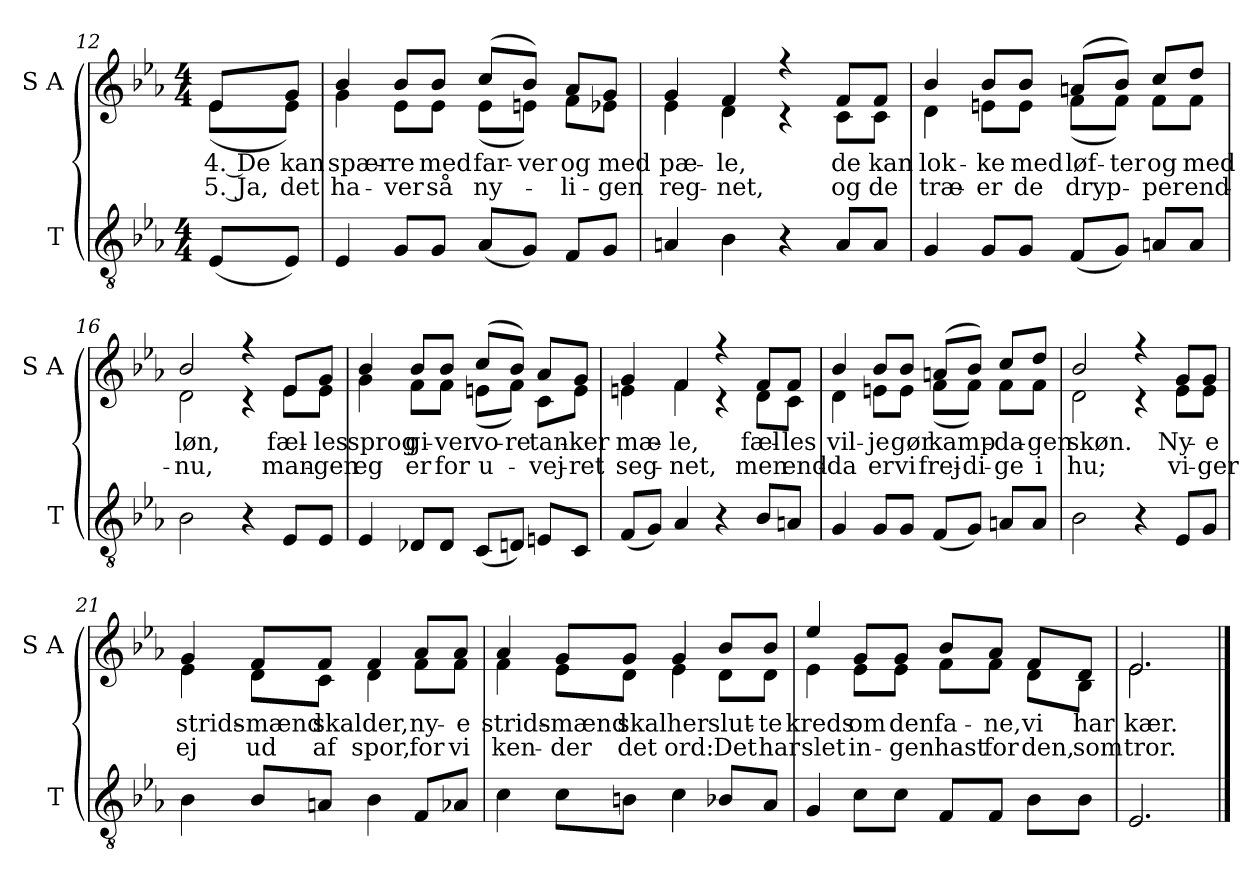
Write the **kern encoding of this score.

**kern	**kern	**text	**text
*part2	*part1	*part1	*part1
*staff2	*staff1	*staff1	*staff1
*I"T	*I"S A	*	*
*I'T	*I'S A	*	*
!!LO:LB:g=z
*clefGv2	*clefG2	*	*
*k[b-e-a-]	*k[b-e-a-]	*	*
*M4/4	*M4/4	*	*
=12X1	=12X1	=12X1	=12X1
!	!	!LO:LY:b	!LO:LY:b
*	*^	*	*
(<8E-/L	8e-/L	(<8e-\L	4. De	5. Ja,
!	!	!	!LO:LY:b	!LO:LY:b
8E-/J)	8g/J	8e-\J)	kan	det
=13	=13	=13	=13	=13
!	!	!	!LO:LY:b	!LO:LY:b
4E-/	4b-/	4g\	spær-	ha-
!	!	!	!LO:LY:b	!LO:LY:b
8G/L	8b-/L	8e-\L	-re	-ver
!	!	!	!LO:LY:b	!LO:LY:b
8G/J	8b-/J	8e-\J	med	så
!	!	!	!LO:LY:b	!LO:LY:b
(<8A-/L	(>8cc/L	(<8e-\L	far-	ny-
!	!	!	!LO:LY:b	!
8G/J)	8b-/J)	8en\J)	-ver	.
!	!	!	!LO:LY:b	!LO:LY:b
8F/L	8a-/L	8f\L	og	-li-
!	!	!	!LO:LY:b	!LO:LY:b
8G/J	8g/J	8e-X\J	med	-gen
=14	=14	=14	=14	=14
!	!	!	!LO:LY:b	!LO:LY:b
4An/	4g/	4e-\	pæ-	reg-
!	!	!	!LO:LY:b	!LO:LY:b
4B-\	4f/	4d\	-le,	-net,
4r	4r	4r	.	.
!	!	!	!LO:LY:b	!LO:LY:b
8A/L	8f/L	8c\L	de	og
!	!	!	!LO:LY:b	!LO:LY:b
8A/J	8f/J	8c\J	kan	de
!!LO:LB:g=z	!!
=15	=15	=15	=15	=15
!	!	!	!LO:LY:b	!LO:LY:b
4G/	4b-/	4d\	lok-	træ-
!	!	!	!LO:LY:b	!LO:LY:b
8G/L	8b-/L	8en\L	-ke	-er
!	!	!	!LO:LY:b	!LO:LY:b
8G/J	8b-/J	8e\J	med	de
!	!	!	!LO:LY:b	!LO:LY:b
(<8F/L	(>8an/L	(<8f\L	løf-	dryp-
!	!	!	!LO:LY:b	!
8G/J)	8b-/J)	8f\J)	-ter	.
!	!	!	!LO:LY:b	!LO:LY:b
8An/L	8cc/L	8f\L	og	-per
!	!	!	!LO:LY:b	!LO:LY:b
8A/J	8dd/J	8f\J	med	end-
=16	=16	=16	=16	=16
!	!	!	!LO:LY:b	!LO:LY:b
2B-\	2b-/	2d\	løn,	-nu,
4r	4r	4r	.	.
!	!	!	!LO:LY:b	!LO:LY:b
8E-/L	8e-/L	8e-\L	fæl-	man-
!	!	!	!LO:LY:b	!LO:LY:b
8E-/J	8g/J	8e-\J	-les	-gen
=17	=17	=17	=17	=17
!	!	!	!LO:LY:b	!LO:LY:b
4E-/	4b-/	4g\	sprog	eg
!	!	!	!LO:LY:b	!LO:LY:b
8D-X/L	8b-/L	8f\L	gi-	er
!	!	!	!LO:LY:b	!LO:LY:b
8D-/J	8b-/J	8f\J	-ver	for
!	!	!	!LO:LY:b	!LO:LY:b
(<8C/L	(>8cc/L	(<8en\L	vo-	u-
!	!	!	!LO:LY:b	!
8Dn/J)	8b-/J)	8f\J)	-re	.
!	!	!	!LO:LY:b	!LO:LY:b
8En/L	8a-/L	8c\L	tan-	-vej-
!	!	!	!LO:LY:b	!LO:LY:b
8C/J	8g/J	8e\J	-ker	-ret
!!LO:LB:g=z	!!
=18	=18	=18	=18	=18
!	!	!	!LO:LY:b	!LO:LY:b
(<8F/L	4g/	4en\	mæ-	seg-
8G/J)	.	.	.	.
!	!	!	!LO:LY:b	!LO:LY:b
4A-/	4f/	4f\	-le,	-net,
4r	4r	4r	.	.
!	!	!	!LO:LY:b	!LO:LY:b
8B-/L	8f/L	8d\L	fæl-	men
!	!	!	!LO:LY:b	!LO:LY:b
8An/J	8f/J	8c\J	-les	end-
=19	=19	=19	=19	=19
!	!	!	!LO:LY:b	!LO:LY:b
4G/	4b-/	4d\	vil-	-da
!	!	!	!LO:LY:b	!LO:LY:b
8G/L	8b-/L	8en\L	-je	er
!	!	!	!LO:LY:b	!LO:LY:b
8G/J	8b-/J	8e\J	gør	vi
!	!	!	!LO:LY:b	!LO:LY:b
(<8F/L	(>8an/L	(<8f\L	kamp-	frej-
!	!	!	!	!LO:LY:b
8G/J)	8b-/J)	8f\J)	.	-di-
!	!	!	!LO:LY:b	!LO:LY:b
8An/L	8cc/L	8f\L	-da-	-ge
!	!	!	!LO:LY:b	!LO:LY:b
8A/J	8dd/J	8f\J	-gen	i
=20	=20	=20	=20	=20
!	!	!	!LO:LY:b	!LO:LY:b
2B-\	2b-/	2d\	skøn.	hu;
4r	4r	4r	.	.
!	!	!	!LO:LY:b	!LO:LY:b
8E-/L	8g/L	8e-\L	Ny-	vi-
!	!	!	!LO:LY:b	!LO:LY:b
8G/J	8g/J	8e-\J	-e	-ger
!!LO:PB:g=z	!!
=21	=21	=21	=21	=21
!	!	!	!LO:LY:b	!LO:LY:b
4B-\	4g/	4e-\	strids-	ej
!	!	!	!LO:LY:b	!LO:LY:b
8B-/L	8f/L	8d\L	-mænd	ud
!	!	!	!LO:LY:b	!LO:LY:b
8An/J	8f/J	8c\J	skal	af
!	!	!	!LO:LY:b	!LO:LY:b
4B-\	4f/	4d\	der,	spor,
!	!	!	!LO:LY:b	!LO:LY:b
8F/L	8a-/L	8f\L	ny-	for
!	!	!	!LO:LY:b	!LO:LY:b
8A-X/J	8a-/J	8f\J	-e	vi
=22	=22	=22	=22	=22
!	!	!	!LO:LY:b	!LO:LY:b
4c\	4a-/	4f\	strids-	ken-
!	!	!	!LO:LY:b	!LO:LY:b
8c\L	8g/L	8e-\L	-mænd	-der
!	!	!	!LO:LY:b	!LO:LY:b
8Bn\J	8g/J	8d\J	skal	det
!	!	!	!LO:LY:b	!LO:LY:b
4c\	4g/	4e-\	her	ord:
!	!	!	!LO:LY:b	!LO:LY:b
8B-X/L	8b-/L	8d\L	slut-	Det
!	!	!	!LO:LY:b	!LO:LY:b
8A-/J	8b-/J	8d\J	-te	har
!!LO:LB:g=z	!!
=23	=23	=23	=23	=23
!	!	!	!LO:LY:b	!LO:LY:b
4G/	4ee-/	4e-\	kreds	slet
!	!	!	!LO:LY:b	!LO:LY:b
8c\L	8g/L	8e-\L	om	in-
!	!	!	!LO:LY:b	!LO:LY:b
8c\J	8g/J	8e-\J	den	-gen
!	!	!	!LO:LY:b	!LO:LY:b
8F/L	8b-/L	8f\L	fa-	hast
!	!	!	!LO:LY:b	!LO:LY:b
8F/J	8a-/J	8f\J	-ne,	for
!	!	!	!LO:LY:b	!LO:LY:b
8B-\L	8f/L	8d\L	vi	den,
!	!	!	!LO:LY:b	!LO:LY:b
8B-\J	8d/J	8B-\J	har	som
=24	=24	=24	=24	=24
!	!	!	!LO:LY:b	!LO:LY:b
2.E-/	2.e-/	2.e-\	kær.	tror.
*	*v	*v	*	*
==	==	==	==
*-	*-	*-	*-
